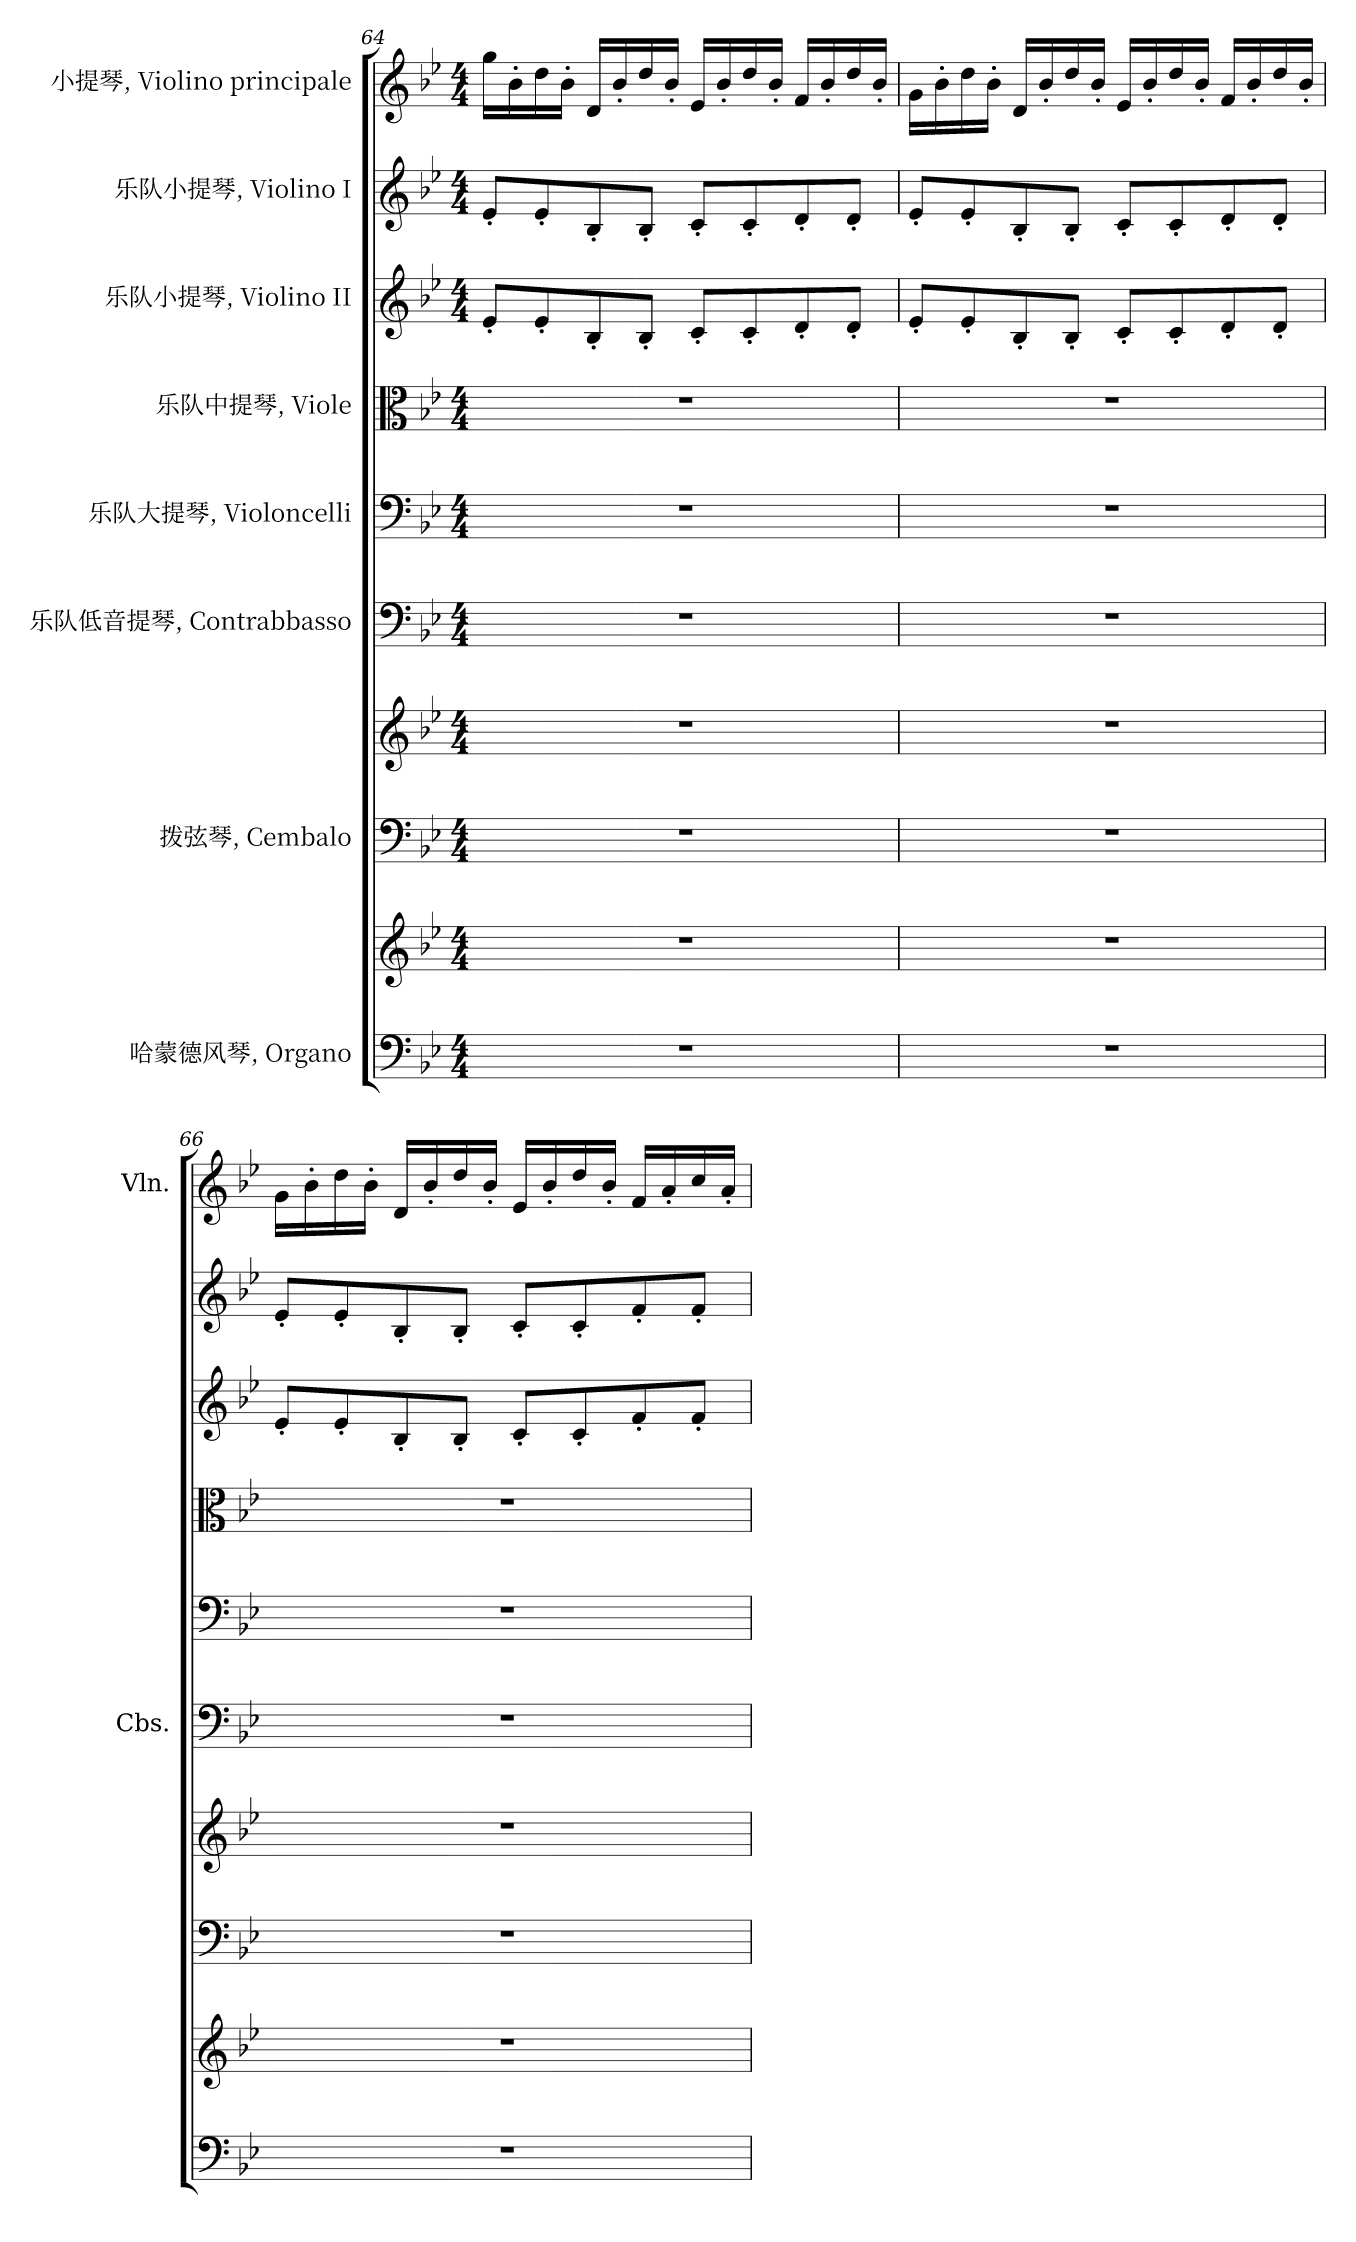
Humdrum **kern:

**kern	**kern	**kern	**kern	**kern	**kern	**kern	**kern	**kern	**kern
*part8	*part8	*part7	*part7	*part6	*part5	*part4	*part3	*part2	*part1
*staff10	*staff9	*staff8	*staff7	*staff6	*staff5	*staff4	*staff3	*staff2	*staff1
*I"哈蒙德风琴, Organo	*	*I"拨弦琴, Cembalo	*	*I"乐队低音提琴, Contrabbasso	*I"乐队大提琴, Violoncelli	*I"乐队中提琴, Viole	*I"乐队小提琴, Violino II	*I"乐队小提琴, Violino I	*I"小提琴, Violino principale
*	*	*	*	*I'Cbs.	*	*	*	*	*I'Vln.
!!LO:PB:g=z
*clefF4	*clefG2	*clefF4	*clefG2	*clefF4	*clefF4	*clefC3	*clefG2	*clefG2	*clefG2
*	*	*	*	*ITrd7c12	*	*	*	*	*
*k[b-e-]	*k[b-e-]	*k[b-e-]	*k[b-e-]	*k[b-e-]	*k[b-e-]	*k[b-e-]	*k[b-e-]	*k[b-e-]	*k[b-e-]
*M4/4	*M4/4	*M4/4	*M4/4	*M4/4	*M4/4	*M4/4	*M4/4	*M4/4	*M4/4
=64	=64	=64	=64	=64	=64	=64	=64	=64	=64
1r	1r	1r	1r	1r	1r	1r	8e-'/L	8e-'/L	16gg\LL
.	.	.	.	.	.	.	.	.	16b-'\
.	.	.	.	.	.	.	8e-'/	8e-'/	16dd\
.	.	.	.	.	.	.	.	.	16b-'\JJ
.	.	.	.	.	.	.	8B-'/	8B-'/	16d/LL
.	.	.	.	.	.	.	.	.	16b-'/
.	.	.	.	.	.	.	8B-'/J	8B-'/J	16dd/
.	.	.	.	.	.	.	.	.	16b-'/JJ
.	.	.	.	.	.	.	8c'/L	8c'/L	16e-/LL
.	.	.	.	.	.	.	.	.	16b-'/
.	.	.	.	.	.	.	8c'/	8c'/	16dd/
.	.	.	.	.	.	.	.	.	16b-'/JJ
.	.	.	.	.	.	.	8d'/	8d'/	16f/LL
.	.	.	.	.	.	.	.	.	16b-'/
.	.	.	.	.	.	.	8d'/J	8d'/J	16dd/
.	.	.	.	.	.	.	.	.	16b-'/JJ
=65	=65	=65	=65	=65	=65	=65	=65	=65	=65
1r	1r	1r	1r	1r	1r	1r	8e-'/L	8e-'/L	16g\LL
.	.	.	.	.	.	.	.	.	16b-'\
.	.	.	.	.	.	.	8e-'/	8e-'/	16dd\
.	.	.	.	.	.	.	.	.	16b-'\JJ
.	.	.	.	.	.	.	8B-'/	8B-'/	16d/LL
.	.	.	.	.	.	.	.	.	16b-'/
.	.	.	.	.	.	.	8B-'/J	8B-'/J	16dd/
.	.	.	.	.	.	.	.	.	16b-'/JJ
.	.	.	.	.	.	.	8c'/L	8c'/L	16e-/LL
.	.	.	.	.	.	.	.	.	16b-'/
.	.	.	.	.	.	.	8c'/	8c'/	16dd/
.	.	.	.	.	.	.	.	.	16b-'/JJ
.	.	.	.	.	.	.	8d'/	8d'/	16f/LL
.	.	.	.	.	.	.	.	.	16b-'/
.	.	.	.	.	.	.	8d'/J	8d'/J	16dd/
.	.	.	.	.	.	.	.	.	16b-'/JJ
!!LO:PB:g=z
=66	=66	=66	=66	=66	=66	=66	=66	=66	=66
1r	1r	1r	1r	1r	1r	1r	8e-'/L	8e-'/L	16g\LL
.	.	.	.	.	.	.	.	.	16b-'\
.	.	.	.	.	.	.	8e-'/	8e-'/	16dd\
.	.	.	.	.	.	.	.	.	16b-'\JJ
.	.	.	.	.	.	.	8B-'/	8B-'/	16d/LL
.	.	.	.	.	.	.	.	.	16b-'/
.	.	.	.	.	.	.	8B-'/J	8B-'/J	16dd/
.	.	.	.	.	.	.	.	.	16b-'/JJ
.	.	.	.	.	.	.	8c'/L	8c'/L	16e-/LL
.	.	.	.	.	.	.	.	.	16b-'/
.	.	.	.	.	.	.	8c'/	8c'/	16dd/
.	.	.	.	.	.	.	.	.	16b-'/JJ
.	.	.	.	.	.	.	8f'/	8f'/	16f/LL
.	.	.	.	.	.	.	.	.	16a'/
.	.	.	.	.	.	.	8f'/J	8f'/J	16cc/
.	.	.	.	.	.	.	.	.	16a'/JJ
=	=	=	=	=	=	=	=	=	=
*-	*-	*-	*-	*-	*-	*-	*-	*-	*-
